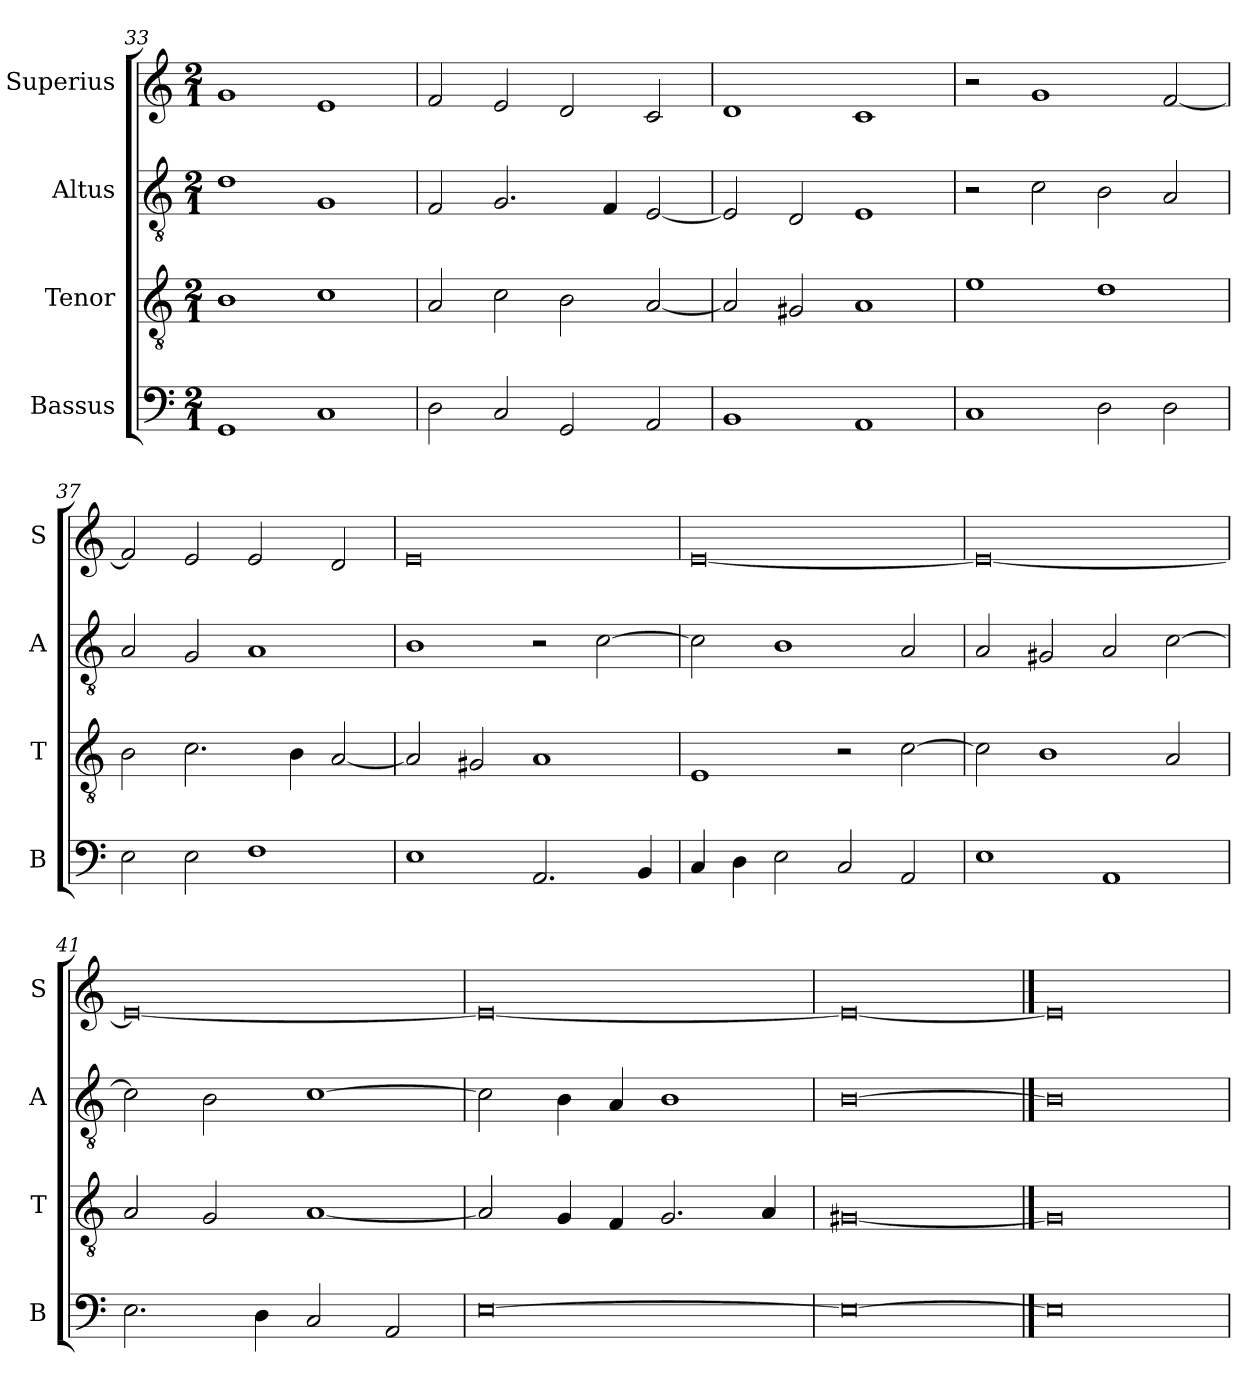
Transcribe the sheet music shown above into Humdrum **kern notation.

**kern	**kern	**kern	**kern
*part4	*part3	*part2	*part1
*staff4	*staff3	*staff2	*staff1
*I"Bassus	*I"Tenor	*I"Altus	*I"Superius
*I'B	*I'T	*I'A	*I'S
*clefF4	*clefGv2	*clefGv2	*clefG2
*k[]	*k[]	*k[]	*k[]
*C:	*C:	*C:	*C:
*M2/1	*M2/1	*M2/1	*M2/1
=33	=33	=33	=33
1GG	1B	1d	1g
1C	1c	1G	1e
=34	=34	=34	=34
2D	2A	2F	2f
2C	2c	2.G	2e
2GG	2B	.	2d
.	.	4F	.
2AA	[2A	[2E	2c
=35	=35	=35	=35
1BB	2A]	2E]	1d
.	2G#X	2D	.
1AA	1A	1E	1c
=36	=36	=36	=36
1C	1e	2r	2r
.	.	2c	1g
2D	1d	2B	.
2D	.	2A	[2f
=37	=37	=37	=37
2E	2B	2A	2f]
2E	2.c	2G	2e
1F	.	1A	2e
.	4B	.	.
.	[2A	.	2d
=38	=38	=38	=38
1E	2A]	1B	0e
.	2G#X	.	.
2.AA	1A	2r	.
.	.	[2c	.
4BB	.	.	.
=39	=39	=39	=39
4C	1E	2c]	[0e
4D	.	.	.
2E	.	1B	.
2C	2r	.	.
2AA	[2c	2A	.
=40	=40	=40	=40
1E	2c]	2A	0e_
.	1B	2G#X	.
1AA	.	2A	.
.	2A	[2c	.
=41	=41	=41	=41
2.E	2A	2c]	0e_
.	2G	2B	.
4D	.	.	.
2C	[1A	[1c	.
2AA	.	.	.
=42	=42	=42	=42
[0E	2A]	2c]	0e_
.	4G	4B	.
.	4F	4A	.
.	2.G	1B	.
.	4A	.	.
=43	=43	=43	=43
0E_	[0G#X	[0B	0e_
==44	==44	==44	==44
0E]	0G#]	0B]	0e]
=	=	=	=
*-	*-	*-	*-
